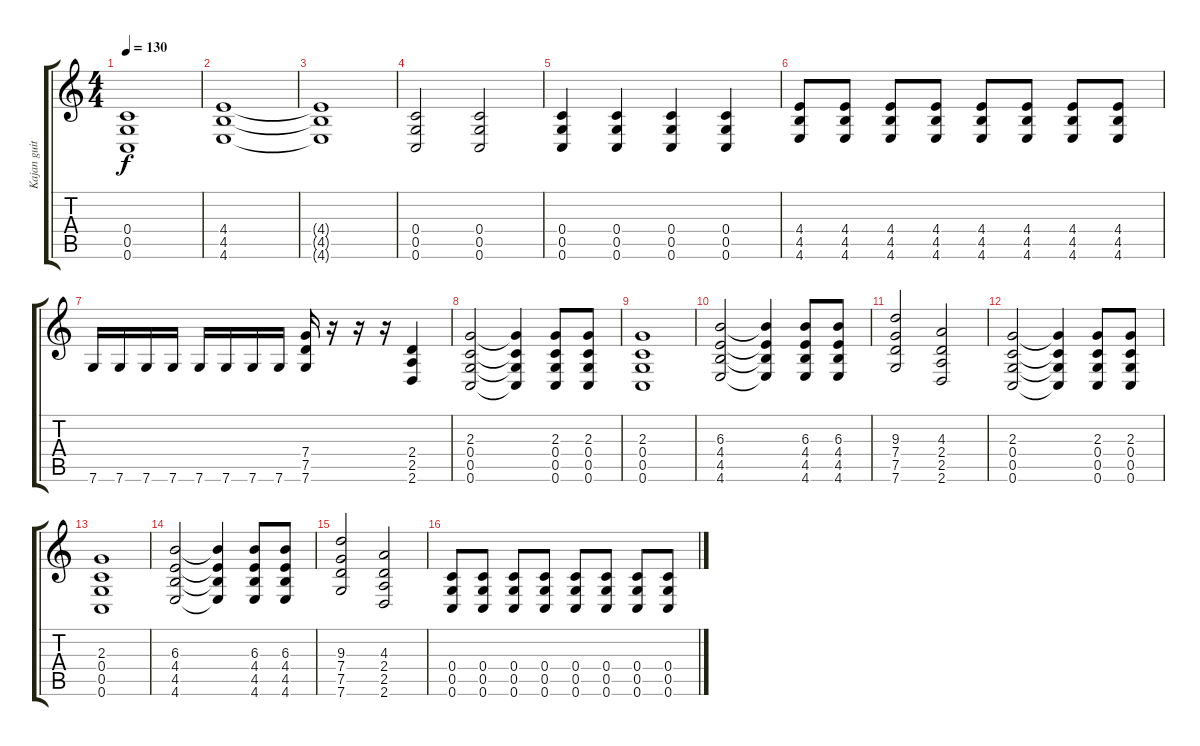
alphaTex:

\track ("Kajan guitar 1" "Kajan guit") {instrument distortionguitar}
\staff {score tabs}
\tuning (D4 A3 F3 C3 G2 C2) {hide}
\ts (4 4)
\tempo 130
\clef g2
\ks c
(0.4{t} 0.5{t} 0.6{t}).1{dy f} |
(4.4 4.5 4.6).1 |
(4.4{t} 4.5{t} 4.6{t}).1 |
(0.4 0.5 0.6).2 (0.4 0.5 0.6).2 |
(0.4 0.5 0.6).4 (0.4 0.5 0.6).4 (0.4 0.5 0.6).4 (0.4 0.5 0.6).4 |
(4.4 4.5 4.6).8 (4.4 4.5 4.6).8 (4.4 4.5 4.6).8 (4.4 4.5 4.6).8 (4.4 4.5 4.6).8 (4.4 4.5 4.6).8 (4.4 4.5 4.6).8 (4.4 4.5 4.6).8 |
7.6.16 7.6.16 7.6.16 7.6.16 7.6.16 7.6.16 7.6.16 7.6.16 (7.4 7.5 7.6).16 r.16 r.16 r.16 (2.4 2.5 2.6).4 |
(2.3 0.4 0.5 0.6).2 (2.3{t} 0.4{t} 0.5{t} 0.6{t}).4 (2.3 0.4 0.5 0.6).8 (2.3 0.4 0.5 0.6).8 |
(2.3 0.4 0.5 0.6).1 |
(6.3 4.4 4.5 4.6).2 (6.3{t} 4.4{t} 4.5{t} 4.6{t}).4 (6.3 4.4 4.5 4.6).8 (6.3 4.4 4.5 4.6).8 |
(9.3 7.4 7.5 7.6).2 (4.3 2.4 2.5 2.6).2 |
(2.3 0.4 0.5 0.6).2 (2.3{t} 0.4{t} 0.5{t} 0.6{t}).4 (2.3 0.4 0.5 0.6).8 (2.3 0.4 0.5 0.6).8 |
(2.3 0.4 0.5 0.6).1 |
(6.3 4.4 4.5 4.6).2 (6.3{t} 4.4{t} 4.5{t} 4.6{t}).4 (6.3 4.4 4.5 4.6).8 (6.3 4.4 4.5 4.6).8 |
(9.3 7.4 7.5 7.6).2 (4.3 2.4 2.5 2.6).2 |
(0.4 0.5 0.6).8 (0.4 0.5 0.6).8 (0.4 0.5 0.6).8 (0.4 0.5 0.6).8 (0.4 0.5 0.6).8 (0.4 0.5 0.6).8 (0.4 0.5 0.6).8 (0.4 0.5 0.6).8
